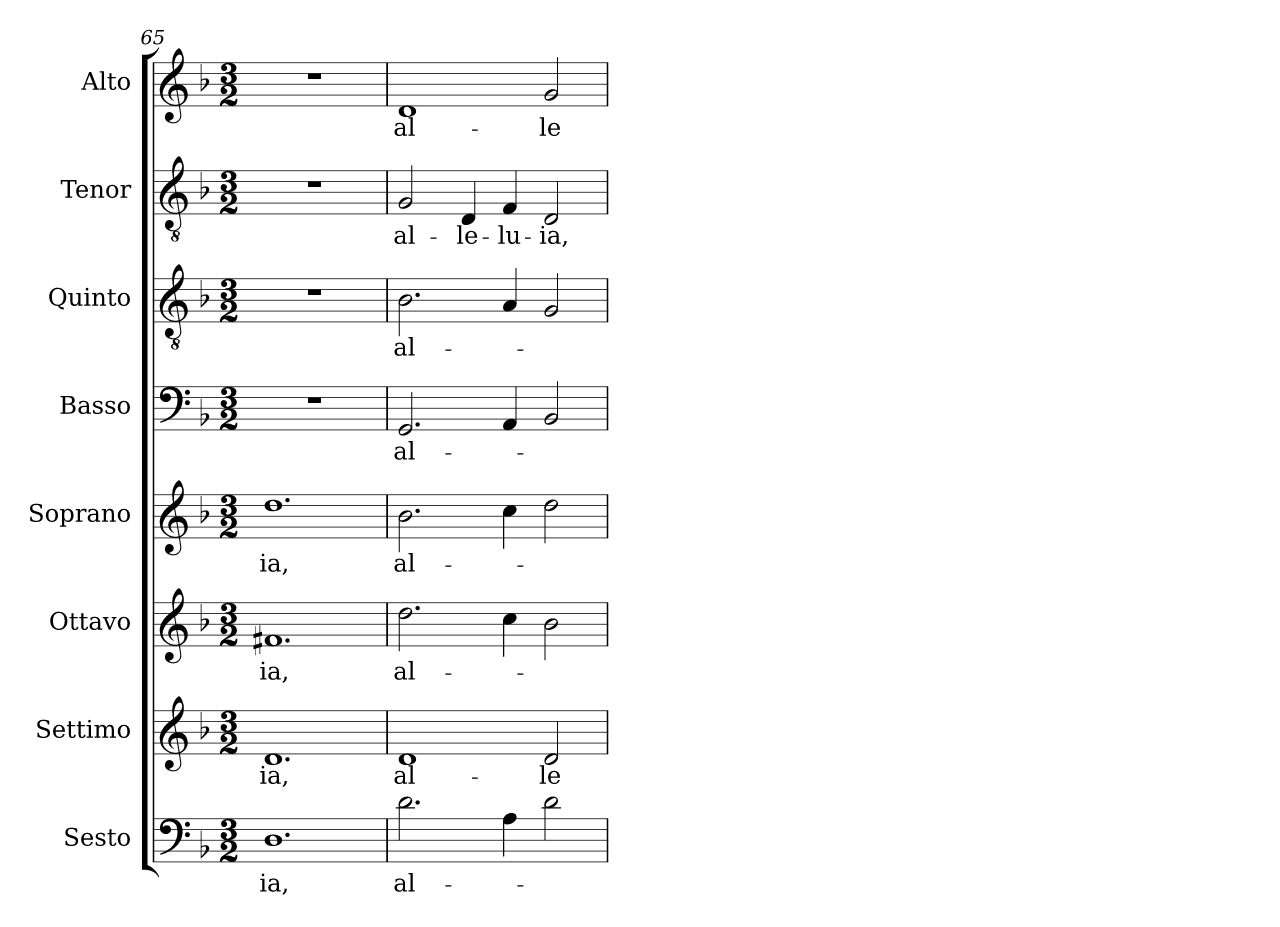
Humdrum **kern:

**kern	**text	**kern	**text	**kern	**text	**kern	**text	**kern	**text	**kern	**text	**kern	**text	**kern	**text
*part8	*part8	*part7	*part7	*part6	*part6	*part5	*part5	*part4	*part4	*part3	*part3	*part2	*part2	*part1	*part1
*staff8	*staff8	*staff7	*staff7	*staff6	*staff6	*staff5	*staff5	*staff4	*staff4	*staff3	*staff3	*staff2	*staff2	*staff1	*staff1
*I"Sesto	*	*I"Settimo	*	*I"Ottavo	*	*I"Soprano	*	*I"Basso	*	*I"Quinto	*	*I"Tenor	*	*I"Alto	*
*I'Ss.	*	*I'St.	*	*I'Ot.	*	*I'S.	*	*I'B.	*	*I'Q.	*	*I'T.	*	*I'A.	*
*clefF4	*	*clefG2	*	*clefG2	*	*clefG2	*	*clefF4	*	*clefGv2	*	*clefGv2	*	*clefG2	*
*	*	*	*	*	*	*	*	*	*	*ITrd7c12	*	*ITrd7c12	*	*	*
*k[b-]	*	*k[b-]	*	*k[b-]	*	*k[b-]	*	*k[b-]	*	*k[b-]	*	*k[b-]	*	*k[b-]	*
*F:	*	*F:	*	*F:	*	*F:	*	*F:	*	*F:	*	*F:	*	*F:	*
*M3/2	*	*M3/2	*	*M3/2	*	*M3/2	*	*M3/2	*	*M3/2	*	*M3/2	*	*M3/2	*
=65	=65	=65	=65	=65	=65	=65	=65	=65	=65	=65	=65	=65	=65	=65	=65
!	!LO:LY:b:color=#000000	!	!	!	!	!	!	!	!	!	!	!	!	!	!
!	!	!	!LO:LY:b:color=#000000	!	!	!	!	!	!	!	!	!	!	!	!
!	!	!	!	!	!LO:LY:b:color=#000000	!	!	!	!	!	!	!	!	!	!
!	!	!	!	!	!	!	!LO:LY:b:color=#000000	!LO:N:vis=1	!	!LO:N:vis=1	!	!LO:N:vis=1	!	!LO:N:vis=1	!
1.Di	-ia,	1.di	-ia,	1.f#Xi	-ia,	1.ddi	-ia,	1.r	.	1.r	.	1.r	.	1.r	.
=66	=66	=66	=66	=66	=66	=66	=66	=66	=66	=66	=66	=66	=66	=66	=66
!	!LO:LY:b:color=#000000	!	!	!	!	!	!	!	!	!	!	!	!	!	!
!	!	!	!LO:LY:b:color=#000000	!	!	!	!	!	!	!	!	!	!	!	!
!	!	!	!	!	!LO:LY:b:color=#000000	!	!	!	!	!	!	!	!	!	!
!	!	!	!	!	!	!	!LO:LY:b:color=#000000	!	!	!	!	!	!	!	!
!	!	!	!	!	!	!	!	!	!LO:LY:b:color=#000000	!	!	!	!	!	!
!	!	!	!	!	!	!	!	!	!	!	!LO:LY:b:color=#000000	!	!	!	!
!	!	!	!	!	!	!	!	!	!	!	!	!	!LO:LY:b:color=#000000	!	!
!	!	!	!	!	!	!	!	!	!	!	!	!	!	!	!LO:LY:b:color=#000000
2.di\	al-	1di	al-	2.ddi\	al-	2.b-i\	al-	2.GGi/	al-	2.BB-i\	al-	2GGi/	al-	1di	al-
!	!	!	!	!	!	!	!	!	!	!	!	!	!LO:LY:b:color=#000000	!	!
.	.	.	.	.	.	.	.	.	.	.	.	4DDi/	-le-	.	.
!	!	!	!	!	!	!	!	!	!	!	!	!	!LO:LY:b:color=#000000	!	!
4Ai\	.	.	.	4cci\	.	4cci\	.	4AAi/	.	4AAi/	.	4FFi/	-lu-	.	.
!	!	!	!LO:LY:b:color=#000000	!	!	!	!	!	!	!	!	!	!	!	!
!	!	!	!	!	!	!	!	!	!	!	!	!	!LO:LY:b:color=#000000	!	!
!	!	!	!	!	!	!	!	!	!	!	!	!	!	!	!LO:LY:b:color=#000000
2di\	.	2di/	-le-	2b-i\	.	2ddi\	.	2BB-i/	.	2GGi/	.	2DDi/	-ia,	2gi/	-le-
=	=	=	=	=	=	=	=	=	=	=	=	=	=	=	=
*-	*-	*-	*-	*-	*-	*-	*-	*-	*-	*-	*-	*-	*-	*-	*-
